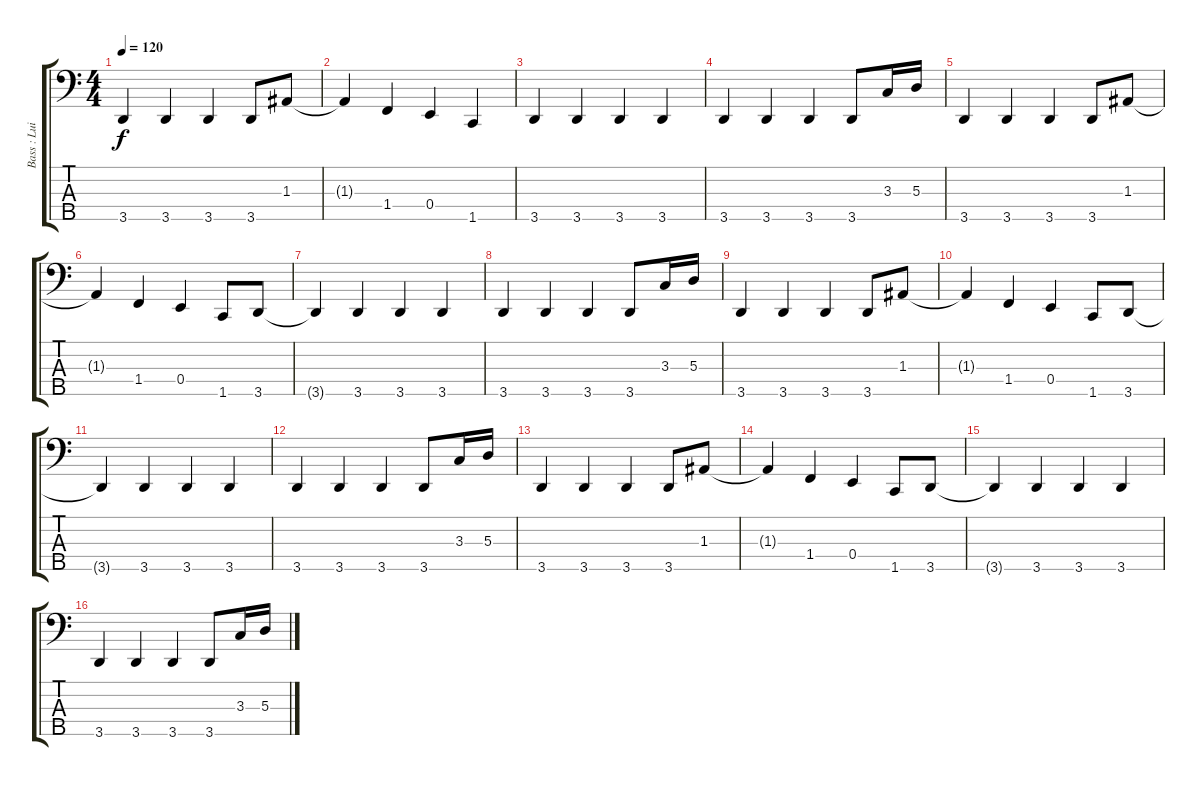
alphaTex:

\track ("Bass : Luis Mariutti" "Bass : Lui") {instrument slapbass1}
\staff {score tabs}
\tuning (G2 D2 A1 E1 B0) {hide}
\ts (4 4)
\tempo 120
\clef f4
\ks c
3.5.4{dy f} 3.5.4 3.5.4 3.5.8 1.3.8 |
1.3{t}.4 1.4.4 0.4.4 1.5.4 |
3.5.4 3.5.4 3.5.4 3.5.4 |
3.5.4 3.5.4 3.5.4 3.5.8 3.3.16 5.3.16 |
3.5.4 3.5.4 3.5.4 3.5.8 1.3.8 |
1.3{t}.4 1.4.4 0.4.4 1.5.8 3.5.8 |
3.5{t}.4 3.5.4 3.5.4 3.5.4 |
3.5.4 3.5.4 3.5.4 3.5.8 3.3.16 5.3.16 |
3.5.4 3.5.4 3.5.4 3.5.8 1.3.8 |
1.3{t}.4 1.4.4 0.4.4 1.5.8 3.5.8 |
3.5{t}.4 3.5.4 3.5.4 3.5.4 |
3.5.4 3.5.4 3.5.4 3.5.8 3.3.16 5.3.16 |
3.5.4 3.5.4 3.5.4 3.5.8 1.3.8 |
1.3{t}.4 1.4.4 0.4.4 1.5.8 3.5.8 |
3.5{t}.4 3.5.4 3.5.4 3.5.4 |
3.5.4 3.5.4 3.5.4 3.5.8 3.3.16 5.3.16
